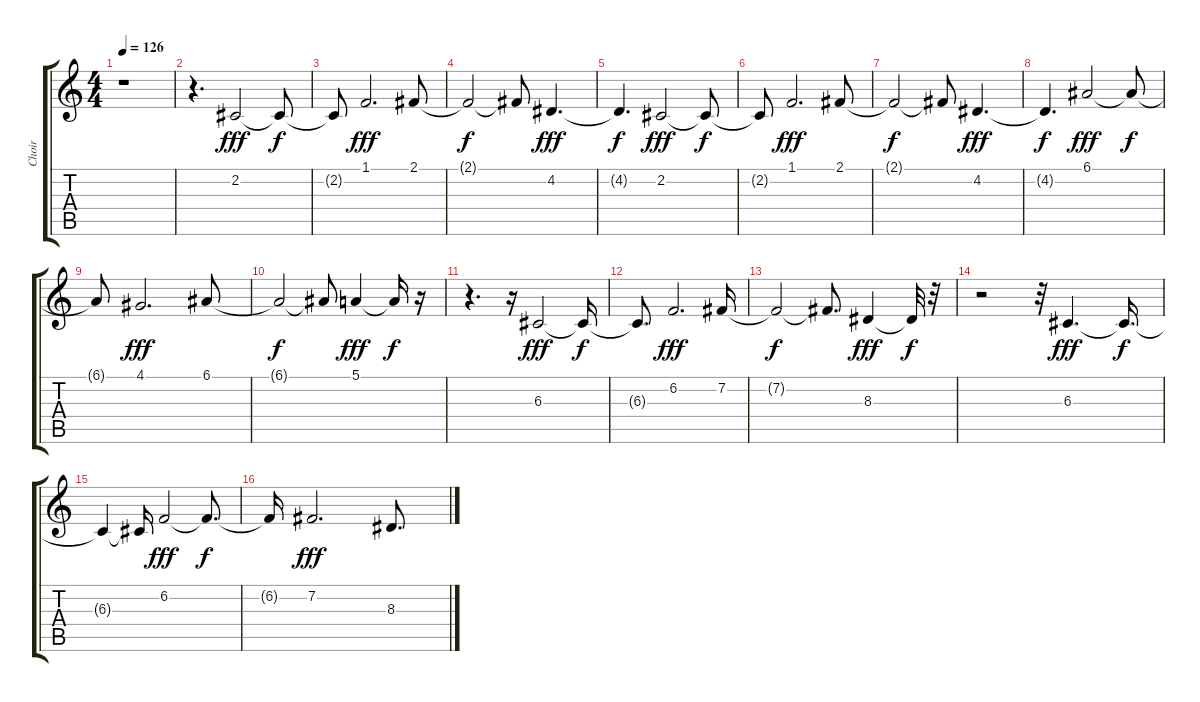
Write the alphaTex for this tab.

\track ("Choir" "Choir") {instrument choiraahs}
\staff {score tabs}
\tuning (E4 B3 G3 D3 A2 E2) {hide}
\ts (4 4)
\tempo 126
\clef g2
\ks c
r.1{dy f} |
r.4{d} 2.2.2{dy fff} 2.2{t}.8{dy f} |
2.2{t}.8 1.1.2{d dy fff} 2.1.8 |
2.1{t}.2{dy f} 2.1{t}.8 4.2.4{d dy fff} |
4.2{t}.4{d dy f} 2.2.2{dy fff} 2.2{t}.8{dy f} |
2.2{t}.8 1.1.2{d dy fff} 2.1.8 |
2.1{t}.2{dy f} 2.1{t}.8 4.2.4{d dy fff} |
4.2{t}.4{d dy f} 6.1.2{dy fff} 6.1{t}.8{dy f} |
6.1{t}.8 4.1.2{d dy fff} 6.1.8 |
6.1{t}.2{dy f} 6.1{t}.8 5.1.4{dy fff} 5.1{t}.16{dy f} r.16 |
r.4{d} r.16 6.3.2{dy fff} 6.3{t}.16{dy f} |
6.3{t}.8{d} 6.2.2{d dy fff} 7.2.16 |
7.2{t}.2{dy f} 7.2{t}.8{d} 8.3.4{dy fff} 8.3{t}.32{dy f} r.32 |
r.2 r.32 6.3.4{d dy fff} 6.3{t}.16{d dy f} |
6.3{t}.4 6.3{t}.16 6.2.2{dy fff} 6.2{t}.8{d dy f} |
6.2{t}.16 7.2.2{d dy fff} 8.3.8{d}
